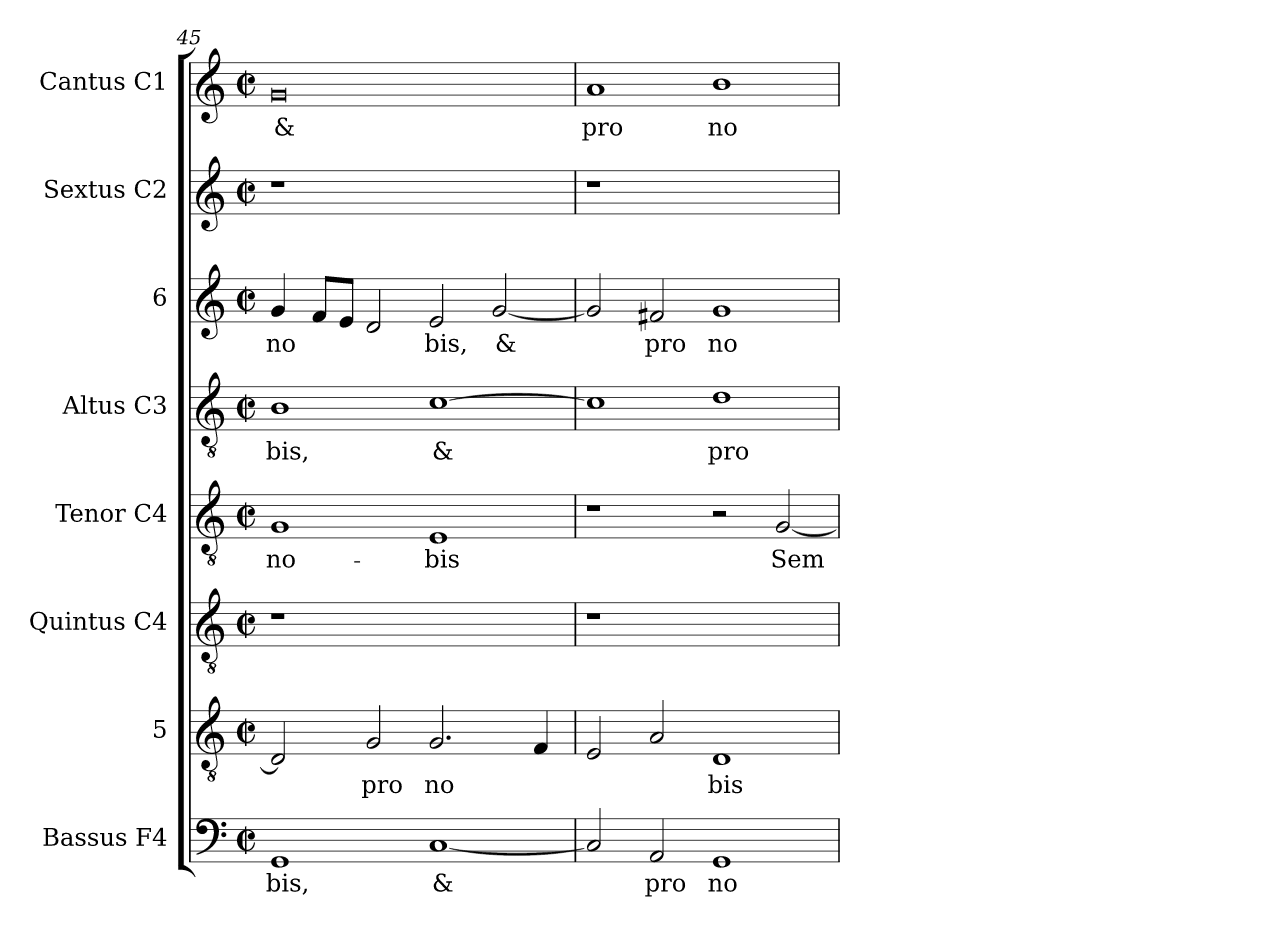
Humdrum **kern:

**kern	**text	**kern	**text	**kern	**kern	**text	**kern	**text	**kern	**text	**kern	**kern	**text
*part8	*part8	*part7	*part7	*part6	*part5	*part5	*part4	*part4	*part3	*part3	*part2	*part1	*part1
*staff8	*staff8	*staff7	*staff7	*staff6	*staff5	*staff5	*staff4	*staff4	*staff3	*staff3	*staff2	*staff1	*staff1
*I"Bassus  F4	*	*I"5	*	*I"Quintus  C4	*I"Tenor  C4	*	*I"Altus  C3	*	*I"6	*	*I"Sextus  C2	*I"Cantus  C1	*
*I'B	*	*	*	*	*I'T	*	*I'A	*	*	*	*	*I'C	*
*clefF4	*	*clefGv2	*	*clefGv2	*clefGv2	*	*clefGv2	*	*clefG2	*	*clefG2	*clefG2	*
*k[]	*	*k[]	*	*k[]	*k[]	*	*k[]	*	*k[]	*	*k[]	*k[]	*
*C:	*	*C:	*	*C:	*C:	*	*C:	*	*C:	*	*C:	*C:	*
*M2/2	*	*M2/2	*	*M2/2	*M2/2	*	*M2/2	*	*M2/2	*	*M2/2	*M2/2	*
*met(c|)	*	*met(c|)	*	*met(c|)	*met(c|)	*	*met(c|)	*	*met(c|)	*	*met(c|)	*met(c|)	*
=45	=45	=45	=45	=45	=45	=45	=45	=45	=45	=45	=45	=45	=45
!	!LO:LY:b:cj	!	!LO:LY:b:cj	!	!	!LO:LY:b:cj	!	!LO:LY:b:cj	!	!LO:LY:b:cj	!	!	!LO:LY:b:cj
1GG	-bis,	2D/]	.	1r	1G	no-	1B	-bis,	4g/	no-	1r	0g	&
!	!	!	!	!	!	!	!	!	!	!LO:LY:b:cj	!	!	!
.	.	.	.	.	.	.	.	.	8f/L	--	.	.	.
!	!	!	!	!	!	!	!	!	!	!LO:LY:b:cj	!	!	!
.	.	.	.	.	.	.	.	.	8e/J	--	.	.	.
!	!	!	!LO:LY:b:cj	!	!	!	!	!	!	!LO:LY:b:cj	!	!	!
.	.	2G/	pro	.	.	.	.	.	2d/	--	.	.	.
!	!LO:LY:b:cj	!	!LO:LY:b:cj	!	!	!LO:LY:b:cj	!	!LO:LY:b:cj	!	!LO:LY:b:cj	!	!	!
[>1C	&	2.G/	no-	1ryy	1E	-bis	[>1c	&	2e/	-bis,	1ryy	.	.
!	!	!	!	!	!	!	!	!	!	!LO:LY:b:cj	!	!	!
.	.	.	.	.	.	.	.	.	[>2g/	&	.	.	.
!	!	!	!LO:LY:b:cj	!	!	!	!	!	!	!	!	!	!
.	.	4F/	--	.	.	.	.	.	.	.	.	.	.
!!LO:PB:g=z
=46	=46	=46	=46	=46	=46	=46	=46	=46	=46	=46	=46	=46	=46
!	!LO:LY:b:cj	!	!LO:LY:b:cj	!	!	!	!	!LO:LY:b:cj	!	!LO:LY:b:cj	!	!	!LO:LY:b:cj
2C/]	.	2E/	--	1r	1r	.	1c]	.	2g/]	.	1r	1a	pro
!	!LO:LY:b:cj	!	!LO:LY:b:cj	!	!	!	!	!	!	!LO:LY:b:cj	!	!	!
2AA/	pro	2A/	--	.	.	.	.	.	2f#X/	pro	.	.	.
!	!LO:LY:b:cj	!	!LO:LY:b:cj	!	!	!	!	!LO:LY:b:cj	!	!LO:LY:b:cj	!	!	!LO:LY:b:cj
1GG	no-	1D	-bis	1ryy	2r	.	1d	pro	1g	no-	1ryy	1b	no-
!	!	!	!	!	!	!LO:LY:b:cj	!	!	!	!	!	!	!
.	.	.	.	.	[<2G/	Sem-	.	.	.	.	.	.	.
=	=	=	=	=	=	=	=	=	=	=	=	=	=
*-	*-	*-	*-	*-	*-	*-	*-	*-	*-	*-	*-	*-	*-
